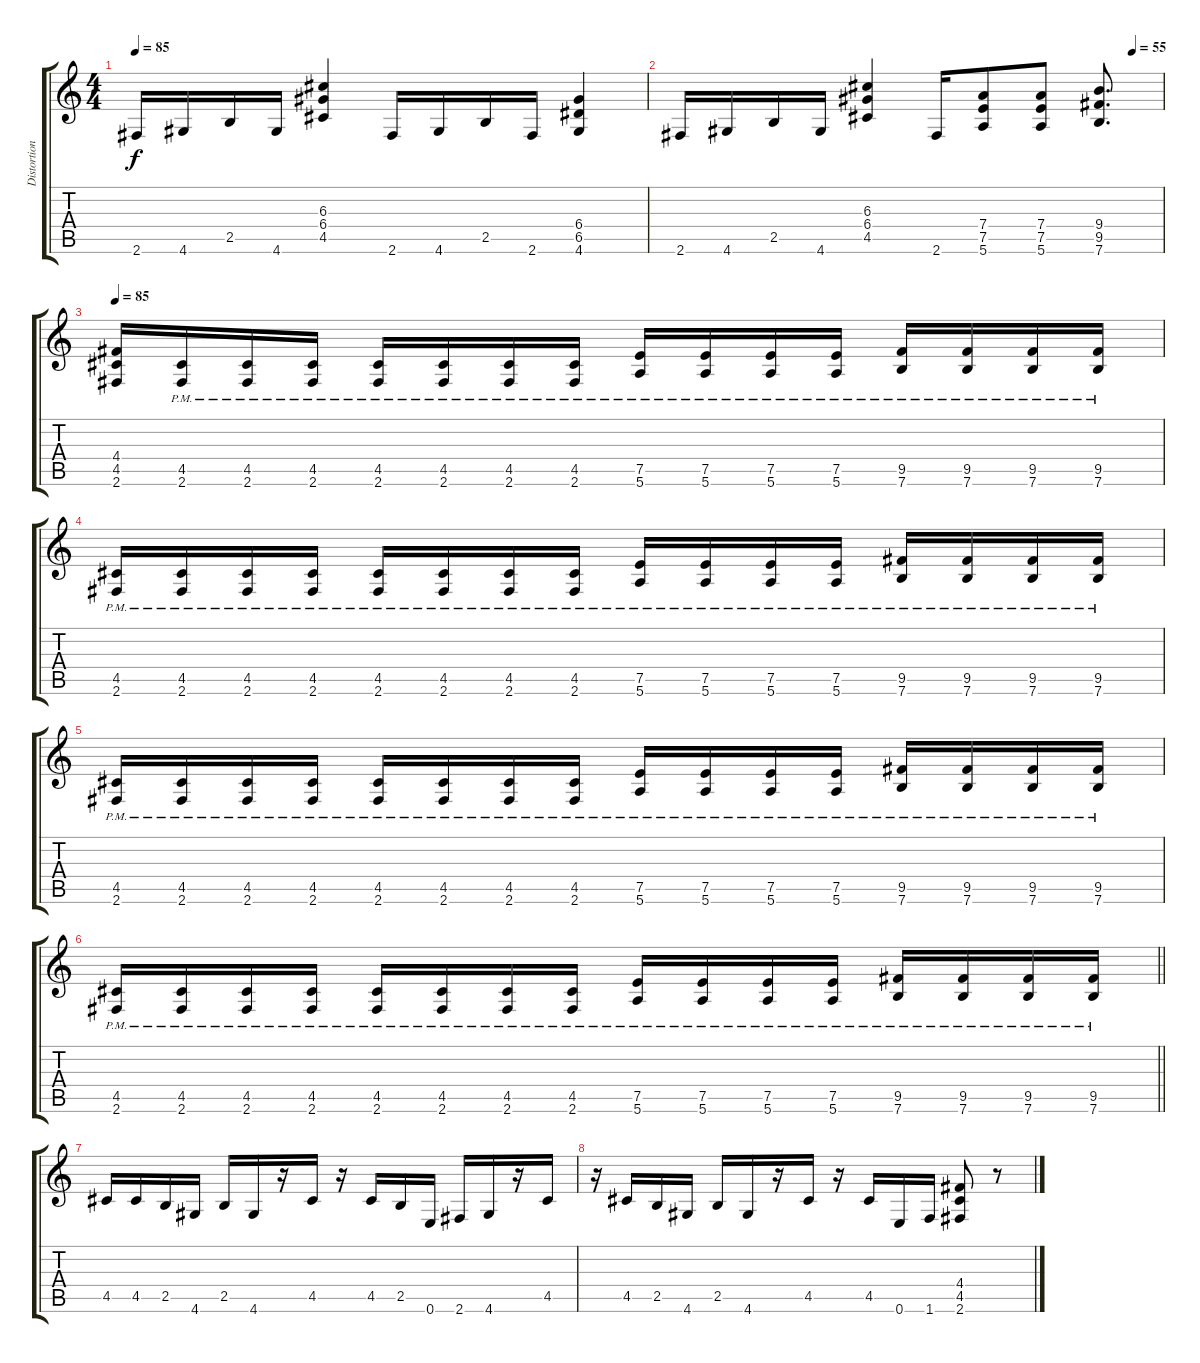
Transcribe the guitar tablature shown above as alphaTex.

\track ("DistortionG" "Distortion") {instrument distortionguitar}
\staff {score tabs}
\tuning (E4 B3 G3 D3 A2 E2) {hide}
\ts (4 4)
\tempo 85
\clef g2
\ks c
2.6.16{dy f} 4.6.16 2.5.16 4.6.16 (6.3 6.4 4.5).4 2.6.16 4.6.16 2.5.16 2.6.16 (6.4 6.5 4.6).4 |
\tempo (55 0.9375)
2.6.16 4.6.16 2.5.16 4.6.16 (6.3 6.4 4.5).4 2.6.16 (7.4 7.5 5.6).8 (7.4 7.5 5.6).8 (9.4 9.5 7.6).8{d} |
\tempo 85
(4.4 4.5 2.6).16 (4.5{pm} 2.6{pm}).16 (4.5{pm} 2.6{pm}).16 (4.5{pm} 2.6{pm}).16 (4.5{pm} 2.6{pm}).16 (4.5{pm} 2.6{pm}).16 (4.5{pm} 2.6{pm}).16 (4.5{pm} 2.6{pm}).16 (7.5{pm} 5.6{pm}).16 (7.5{pm} 5.6{pm}).16 (7.5{pm} 5.6{pm}).16 (7.5{pm} 5.6{pm}).16 (9.5{pm} 7.6{pm}).16 (9.5{pm} 7.6{pm}).16 (9.5{pm} 7.6{pm}).16 (9.5{pm} 7.6{pm}).16 |
(4.5{pm} 2.6{pm}).16 (4.5{pm} 2.6{pm}).16 (4.5{pm} 2.6{pm}).16 (4.5{pm} 2.6{pm}).16 (4.5{pm} 2.6{pm}).16 (4.5{pm} 2.6{pm}).16 (4.5{pm} 2.6{pm}).16 (4.5{pm} 2.6{pm}).16 (7.5{pm} 5.6{pm}).16 (7.5{pm} 5.6{pm}).16 (7.5{pm} 5.6{pm}).16 (7.5{pm} 5.6{pm}).16 (9.5{pm} 7.6{pm}).16 (9.5{pm} 7.6{pm}).16 (9.5{pm} 7.6{pm}).16 (9.5{pm} 7.6{pm}).16 |
(4.5{pm} 2.6{pm}).16 (4.5{pm} 2.6{pm}).16 (4.5{pm} 2.6{pm}).16 (4.5{pm} 2.6{pm}).16 (4.5{pm} 2.6{pm}).16 (4.5{pm} 2.6{pm}).16 (4.5{pm} 2.6{pm}).16 (4.5{pm} 2.6{pm}).16 (7.5{pm} 5.6{pm}).16 (7.5{pm} 5.6{pm}).16 (7.5{pm} 5.6{pm}).16 (7.5{pm} 5.6{pm}).16 (9.5{pm} 7.6{pm}).16 (9.5{pm} 7.6{pm}).16 (9.5{pm} 7.6{pm}).16 (9.5{pm} 7.6{pm}).16 |
\barLineRight lightlight
(4.5{pm} 2.6{pm}).16 (4.5{pm} 2.6{pm}).16 (4.5{pm} 2.6{pm}).16 (4.5{pm} 2.6{pm}).16 (4.5{pm} 2.6{pm}).16 (4.5{pm} 2.6{pm}).16 (4.5{pm} 2.6{pm}).16 (4.5{pm} 2.6{pm}).16 (7.5{pm} 5.6{pm}).16 (7.5{pm} 5.6{pm}).16 (7.5{pm} 5.6{pm}).16 (7.5{pm} 5.6{pm}).16 (9.5{pm} 7.6{pm}).16 (9.5{pm} 7.6{pm}).16 (9.5{pm} 7.6{pm}).16 (9.5{pm} 7.6{pm}).16 |
4.5.16 4.5.16 2.5.16 4.6.16 2.5.16 4.6.16 r.16 4.5.16 r.16 4.5.16 2.5.16 0.6.16 2.6.16 4.6.16 r.16 4.5.16 |
r.16 4.5.16 2.5.16 4.6.16 2.5.16 4.6.16 r.16 4.5.16 r.16 4.5.16 0.6.16 1.6.16 (4.4 4.5 2.6).8 r.8
